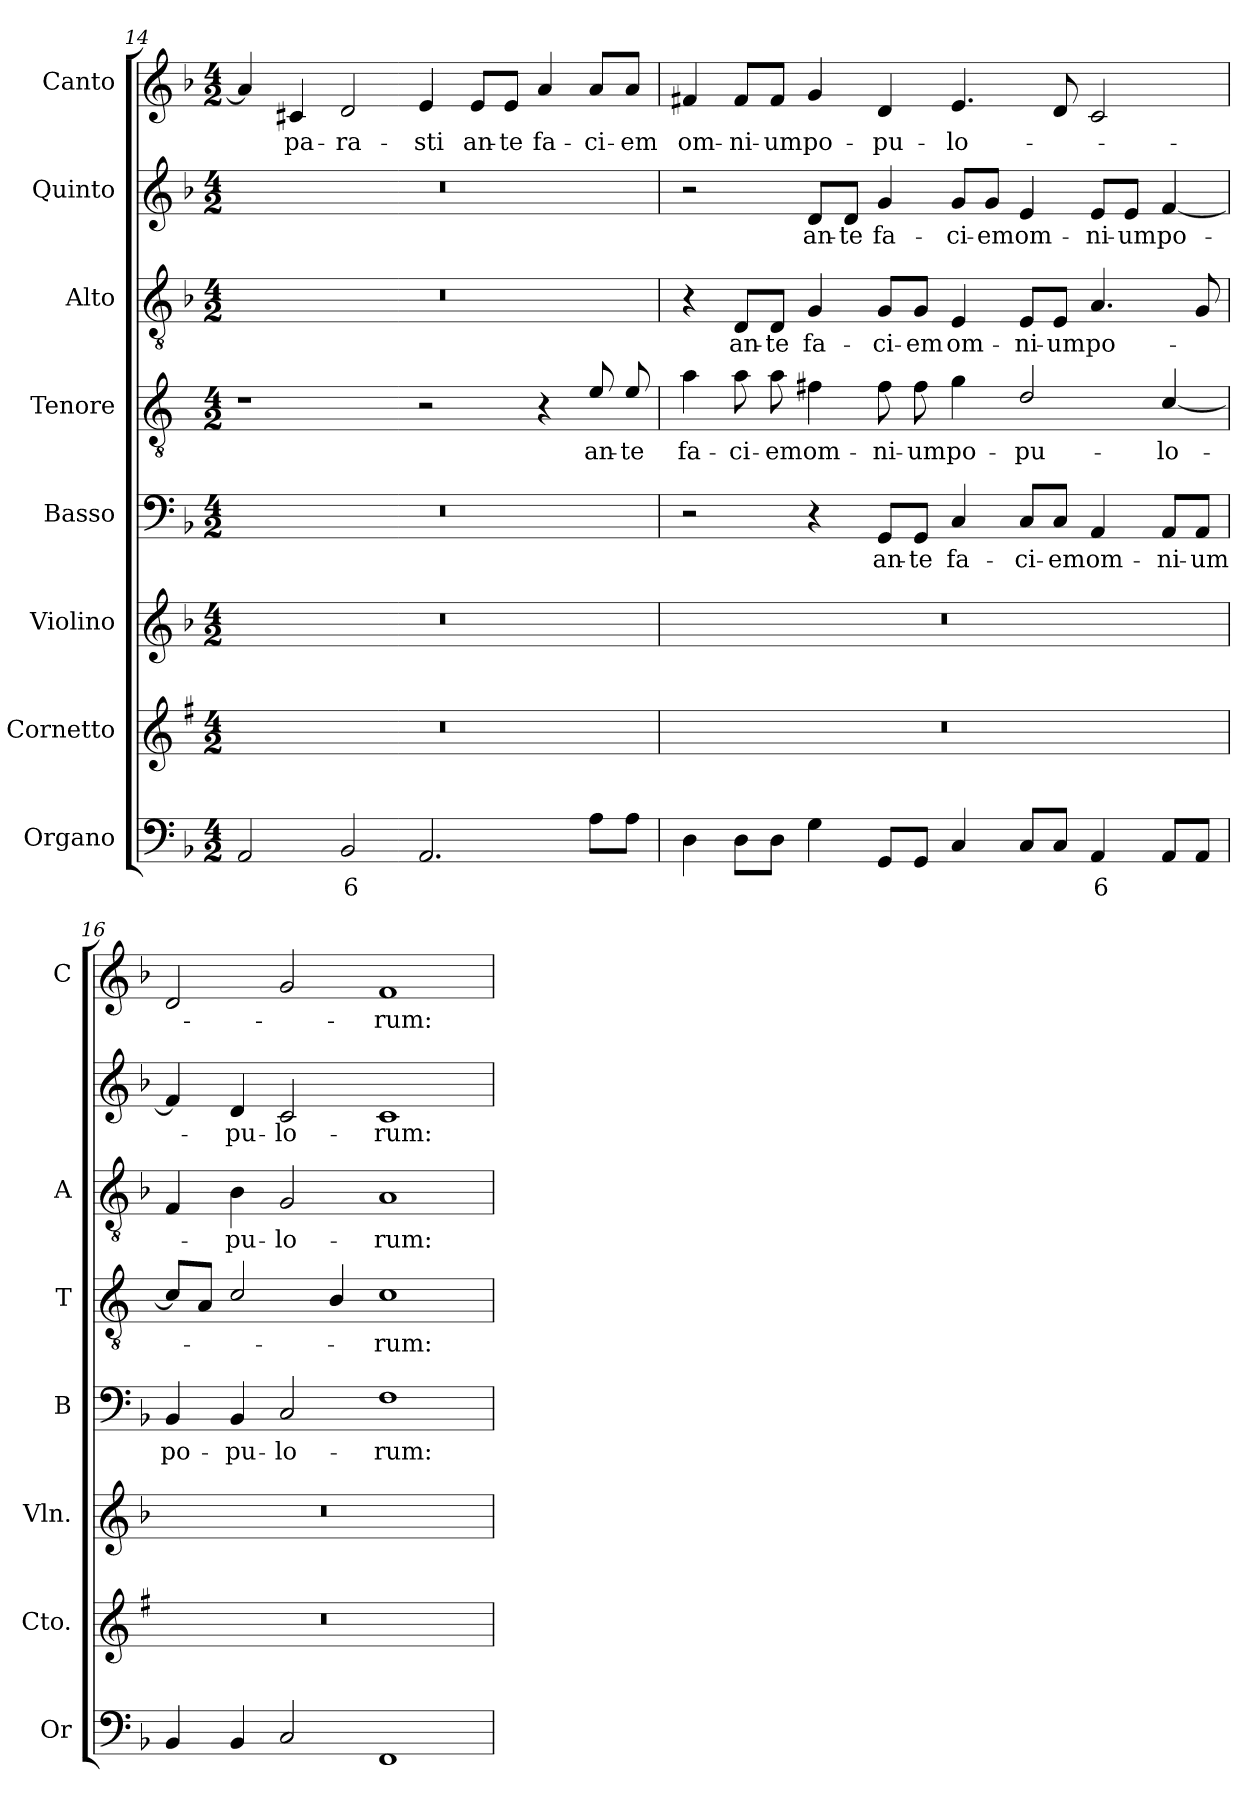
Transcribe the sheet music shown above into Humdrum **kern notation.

**kern	**text	**kern	**kern	**kern	**text	**kern	**text	**kern	**text	**kern	**text	**kern	**text
*part8	*part8	*part7	*part6	*part5	*part5	*part4	*part4	*part3	*part3	*part2	*part2	*part1	*part1
*staff8	*staff8	*staff7	*staff6	*staff5	*staff5	*staff4	*staff4	*staff3	*staff3	*staff2	*staff2	*staff1	*staff1
*I"Organo	*	*I"Cornetto	*I"Violino	*I"Basso	*	*I"Tenore	*	*I"Alto	*	*I"Quinto	*	*I"Canto	*
*I'Or	*	*I'Cto.	*I'Vln.	*I'B	*	*I'T	*	*I'A	*	*	*	*I'C	*
*clefF4	*	*clefG2	*clefG2	*clefF4	*	*clefGv2	*	*clefGv2	*	*clefG2	*	*clefG2	*
*	*	*ITrd1c2	*	*	*	*ITrd4c7	*	*	*	*	*	*	*
*k[b-]	*	*k[b-]	*k[b-]	*k[b-]	*	*k[b-]	*	*k[b-]	*	*k[b-]	*	*k[b-]	*
*F:	*	*F:	*F:	*F:	*	*F:	*	*F:	*	*F:	*	*F:	*
*M4/2	*	*M4/2	*M4/2	*M4/2	*	*M4/2	*	*M4/2	*	*M4/2	*	*M4/2	*
=14	=14	=14	=14	=14	=14	=14	=14	=14	=14	=14	=14	=14	=14
2AA/	.	0r	0r	0r	.	1r	.	0r	.	0r	.	4a/]	.
!	!	!	!	!	!	!	!	!	!	!	!	!	!LO:LY:b
.	.	.	.	.	.	.	.	.	.	.	.	4c#X/	pa-
!	!LO:LY:b	!	!	!	!	!	!	!	!	!	!	!	!LO:LY:b
2BB-/	6	.	.	.	.	.	.	.	.	.	.	2d/	-ra-
!	!	!	!	!	!	!	!	!	!	!	!	!	!LO:LY:b
2.AA/	.	.	.	.	.	2r	.	.	.	.	.	4e/	-sti
!	!	!	!	!	!	!	!	!	!	!	!	!	!LO:LY:b
.	.	.	.	.	.	.	.	.	.	.	.	8e/L	an-
!	!	!	!	!	!	!	!	!	!	!	!	!	!LO:LY:b
.	.	.	.	.	.	.	.	.	.	.	.	8e/J	-te
!	!	!	!	!	!	!	!	!	!	!	!	!	!LO:LY:b
.	.	.	.	.	.	4r	.	.	.	.	.	4a/	fa-
!	!	!	!	!	!	!	!LO:LY:b	!	!	!	!	!	!LO:LY:b
8A\L	.	.	.	.	.	8A/	an-	.	.	.	.	8a/L	-ci-
!	!	!	!	!	!	!	!LO:LY:b	!	!	!	!	!	!LO:LY:b
8A\J	.	.	.	.	.	8A/	-te	.	.	.	.	8a/J	-em
=15	=15	=15	=15	=15	=15	=15	=15	=15	=15	=15	=15	=15	=15
!	!	!	!	!	!	!	!LO:LY:b	!	!	!	!	!	!LO:LY:b
4D\	.	0r	0r	2r	.	4d\	fa-	4r	.	2r	.	4f#X/	om-
!	!	!	!	!	!	!	!LO:LY:b	!	!LO:LY:b	!	!	!	!LO:LY:b
8D\L	.	.	.	.	.	8d\	-ci-	8D/L	an-	.	.	8f#/L	-ni-
!	!	!	!	!	!	!	!LO:LY:b	!	!LO:LY:b	!	!	!	!LO:LY:b
8D\J	.	.	.	.	.	8d\	-em	8D/J	-te	.	.	8f#/J	-um
!	!	!	!	!	!	!	!LO:LY:b	!	!LO:LY:b	!	!LO:LY:b	!	!LO:LY:b
4G\	.	.	.	4r	.	4Bn\	om-	4G/	fa-	8d/L	an-	4g/	po-
!	!	!	!	!	!	!	!	!	!	!	!LO:LY:b	!	!
.	.	.	.	.	.	.	.	.	.	8d/J	-te	.	.
!	!	!	!	!	!LO:LY:b	!	!LO:LY:b	!	!LO:LY:b	!	!LO:LY:b	!	!LO:LY:b
8GG/L	.	.	.	8GG/L	an-	8B\	-ni-	8G/L	-ci-	4g/	fa-	4d/	-pu-
!	!	!	!	!	!LO:LY:b	!	!LO:LY:b	!	!LO:LY:b	!	!	!	!
8GG/J	.	.	.	8GG/J	-te	8B\	-um	8G/J	-em	.	.	.	.
!	!	!	!	!	!LO:LY:b	!	!LO:LY:b	!	!LO:LY:b	!	!LO:LY:b	!	!LO:LY:b
4C/	.	.	.	4C/	fa-	4c\	po-	4E/	om-	8g/L	-ci-	4.e/	-lo-
!	!	!	!	!	!	!	!	!	!	!	!LO:LY:b	!	!
.	.	.	.	.	.	.	.	.	.	8g/J	-em	.	.
!	!	!	!	!	!LO:LY:b	!	!LO:LY:b	!	!LO:LY:b	!	!LO:LY:b	!	!
8C/L	.	.	.	8C/L	-ci-	2G/	-pu-	8E/L	-ni-	4e/	om-	.	.
!	!	!	!	!	!LO:LY:b	!	!	!	!LO:LY:b	!	!	!	!
8C/J	.	.	.	8C/J	-em	.	.	8E/J	-um	.	.	8d/	.
!	!LO:LY:b	!	!	!	!LO:LY:b	!	!	!	!LO:LY:b	!	!LO:LY:b	!	!
4AA/	6	.	.	4AA/	om-	.	.	4.A/	po-	8e/L	-ni-	2c/	.
!	!	!	!	!	!	!	!	!	!	!	!LO:LY:b	!	!
.	.	.	.	.	.	.	.	.	.	8e/J	-um	.	.
!	!	!	!	!	!LO:LY:b	!	!LO:LY:b	!	!	!	!LO:LY:b	!	!
8AA/L	.	.	.	8AA/L	-ni-	[4F/	-lo-	.	.	[4f/	po-	.	.
!	!	!	!	!	!LO:LY:b	!	!	!	!	!	!	!	!
8AA/J	.	.	.	8AA/J	-um	.	.	8G/	.	.	.	.	.
!!LO:LB:g=z
=16	=16	=16	=16	=16	=16	=16	=16	=16	=16	=16	=16	=16	=16
!	!	!	!	!	!LO:LY:b	!	!	!	!	!	!	!	!
4BB-/	.	0r	0r	4BB-/	po-	8F/L]	.	4F/	.	4f/]	.	2d/	.
.	.	.	.	.	.	8D/J	.	.	.	.	.	.	.
!	!	!	!	!	!LO:LY:b	!	!	!	!LO:LY:b	!	!LO:LY:b	!	!
4BB-/	.	.	.	4BB-/	-pu-	2F/	.	4B-\	-pu-	4d/	-pu-	.	.
!	!	!	!	!	!LO:LY:b	!	!	!	!LO:LY:b	!	!LO:LY:b	!	!
2C/	.	.	.	2C/	-lo-	.	.	2G/	-lo-	2c/	-lo-	2g/	.
.	.	.	.	.	.	4E/	.	.	.	.	.	.	.
!	!	!	!	!	!LO:LY:b	!	!LO:LY:b	!	!LO:LY:b	!	!LO:LY:b	!	!LO:LY:b
1FF	.	.	.	1F	-rum:	1F	-rum:	1A	-rum:	1c	-rum:	1f	-rum:
=	=	=	=	=	=	=	=	=	=	=	=	=	=
*-	*-	*-	*-	*-	*-	*-	*-	*-	*-	*-	*-	*-	*-
